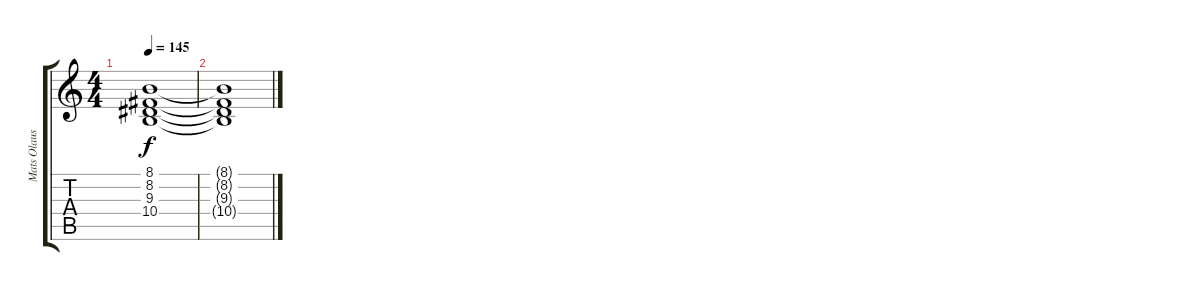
\track ("Mats Olausson" "Mats Olaus") {instrument stringensemble1}
\staff {score tabs}
\tuning (Eb4 Bb3 Gb3 Db3 Ab2 Eb2) {hide}
\ts (4 4)
\tempo 145
\clef g2
\ks c
(8.1 8.2 9.3 10.4).1{dy f} |
(8.1{t} 8.2{t} 9.3{t} 10.4{t}).1
